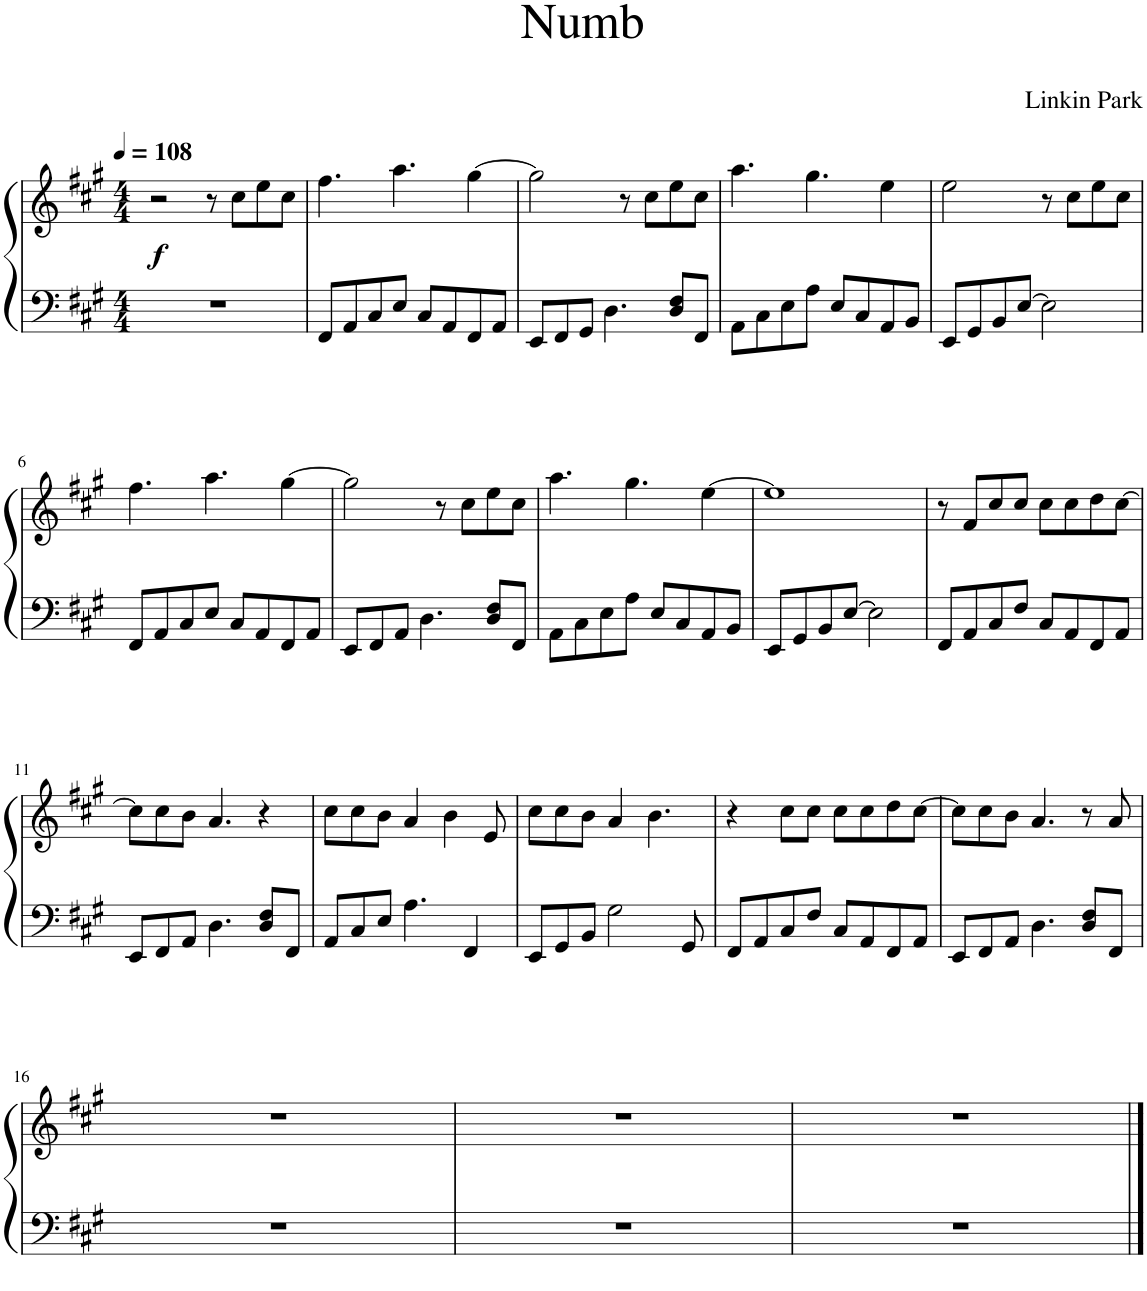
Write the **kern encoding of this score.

**kern	**kern	**dynam
*part1	*part1	*part1
*staff2	*staff1	*staff1/2
*I"Piano	*	*
*I'Pno.	*	*
*clefF4	*clefG2	*
*k[f#c#g#]	*k[f#c#g#]	*
*M4/4	*M4/4	*
*MM108	*MM108	*
=1	=1	=1
!	!	!LO:DY:b
1r	2r	f
.	8r	.
.	8cc#\L	.
.	8ee\	.
.	8cc#\J	.
=2	=2	=2
8FF#/L	4.ff#\	.
8AA/	.	.
8C#/	.	.
8E/J	4.aa\	.
8C#/L	.	.
8AA/	.	.
8FF#/	[4gg#\	.
8AA/J	.	.
=3	=3	=3
8EE/L	2gg#\]	.
8FF#/	.	.
8GG#/J	.	.
4.D\	.	.
.	8r	.
.	8cc#\L	.
8D/ 8F#/L	8ee\	.
8FF#/J	8cc#\J	.
=4	=4	=4
8AA\L	4.aa\	.
8C#\	.	.
8E\	.	.
8A\J	4.gg#\	.
8E/L	.	.
8C#/	.	.
8AA/	4ee\	.
8BB/J	.	.
=5	=5	=5
8EE/L	2ee\	.
8GG#/	.	.
8BB/	.	.
[8E/J	.	.
2E\]	8r	.
.	8cc#\L	.
.	8ee\	.
.	8cc#\J	.
!!LO:LB:g=z
=6	=6	=6
8FF#/L	4.ff#\	.
8AA/	.	.
8C#/	.	.
8E/J	4.aa\	.
8C#/L	.	.
8AA/	.	.
8FF#/	[4gg#\	.
8AA/J	.	.
=7	=7	=7
8EE/L	2gg#\]	.
8FF#/	.	.
8AA/J	.	.
4.D\	.	.
.	8r	.
.	8cc#\L	.
8D/ 8F#/L	8ee\	.
8FF#/J	8cc#\J	.
=8	=8	=8
8AA\L	4.aa\	.
8C#\	.	.
8E\	.	.
8A\J	4.gg#\	.
8E/L	.	.
8C#/	.	.
8AA/	[4ee\	.
8BB/J	.	.
=9	=9	=9
8EE/L	1ee]	.
8GG#/	.	.
8BB/	.	.
[8E/J	.	.
2E\]	.	.
=10	=10	=10
8FF#/L	8r	.
8AA/	8f#/L	.
8C#/	8cc#/	.
8F#/J	8cc#/J	.
8C#/L	8cc#\L	.
8AA/	8cc#\	.
8FF#/	8dd\	.
8AA/J	[8cc#\J	.
!!LO:LB:g=z
=11	=11	=11
8EE/L	8cc#\L]	.
8FF#/	8cc#\	.
8AA/J	8b\J	.
4.D\	4.a/	.
8D/ 8F#/L	4r	.
8FF#/J	.	.
=12	=12	=12
8AA/L	8cc#\L	.
8C#/	8cc#\	.
8E/J	8b\J	.
4.A\	4a/	.
.	4b\	.
4FF#/	.	.
.	8e/	.
=13	=13	=13
8EE/L	8cc#\L	.
8GG#/	8cc#\	.
8BB/J	8b\J	.
2G#\	4a/	.
.	4.b\	.
8GG#/	.	.
=14	=14	=14
8FF#/L	4r	.
8AA/	.	.
8C#/	8cc#\L	.
8F#/J	8cc#\J	.
8C#/L	8cc#\L	.
8AA/	8cc#\	.
8FF#/	8dd\	.
8AA/J	[8cc#\J	.
=15	=15	=15
8EE/L	8cc#\L]	.
8FF#/	8cc#\	.
8AA/J	8b\J	.
4.D\	4.a/	.
8D/ 8F#/L	8r	.
8FF#/J	8a/	.
!!LO:LB:g=z
=16	=16	=16
1r	1r	.
=17	=17	=17
1r	1r	.
=18	=18	=18
1r	1r	.
==	==	==
*-	*-	*-
